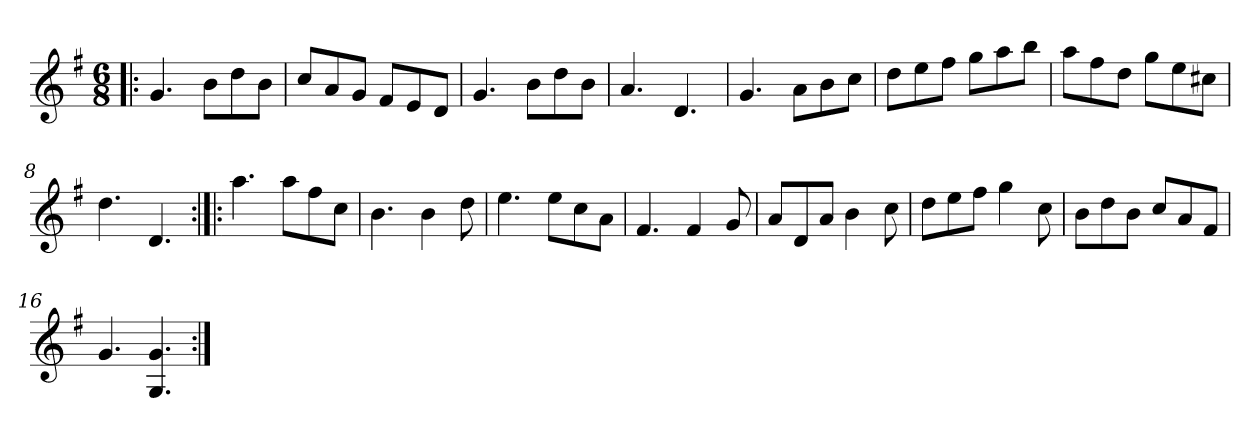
**kern
*part1
*staff1
*clefG2
*k[f#]
*G:
*M6/8
=1!|:
4.g/
8b\L
8dd\
8b\J
=2
8cc/L
8a/
8g/J
8f#/L
8e/
8d/J
=3
4.g/
8b\L
8dd\
8b\J
=4
4.a/
4.d/
=5
4.g/
8a\L
8b\
8cc\J
=6
8dd\L
8ee\
8ff#\J
8gg\L
8aa\
8bb\J
=7
8aa\L
8ff#\
8dd\J
8gg\L
8ee\
8cc#X\J
=8
4.dd\
4.d/
!!LO:LB:g=z
=9:|!|:
4.aa\
8aa\L
8ff#\
8cc\J
=10
4.b\
4b\
8dd\
=11
4.ee\
8ee\L
8cc\
8a\J
=12
4.f#/
4f#/
8g/
=13
8a/L
8d/
8a/J
4b\
8cc\
=14
8dd\L
8ee\
8ff#\J
4gg\
8cc\
=15
8b\L
8dd\
8b\J
8cc/L
8a/
8f#/J
=16
4.g/
4.G/ 4.g/
=:|!
*-
